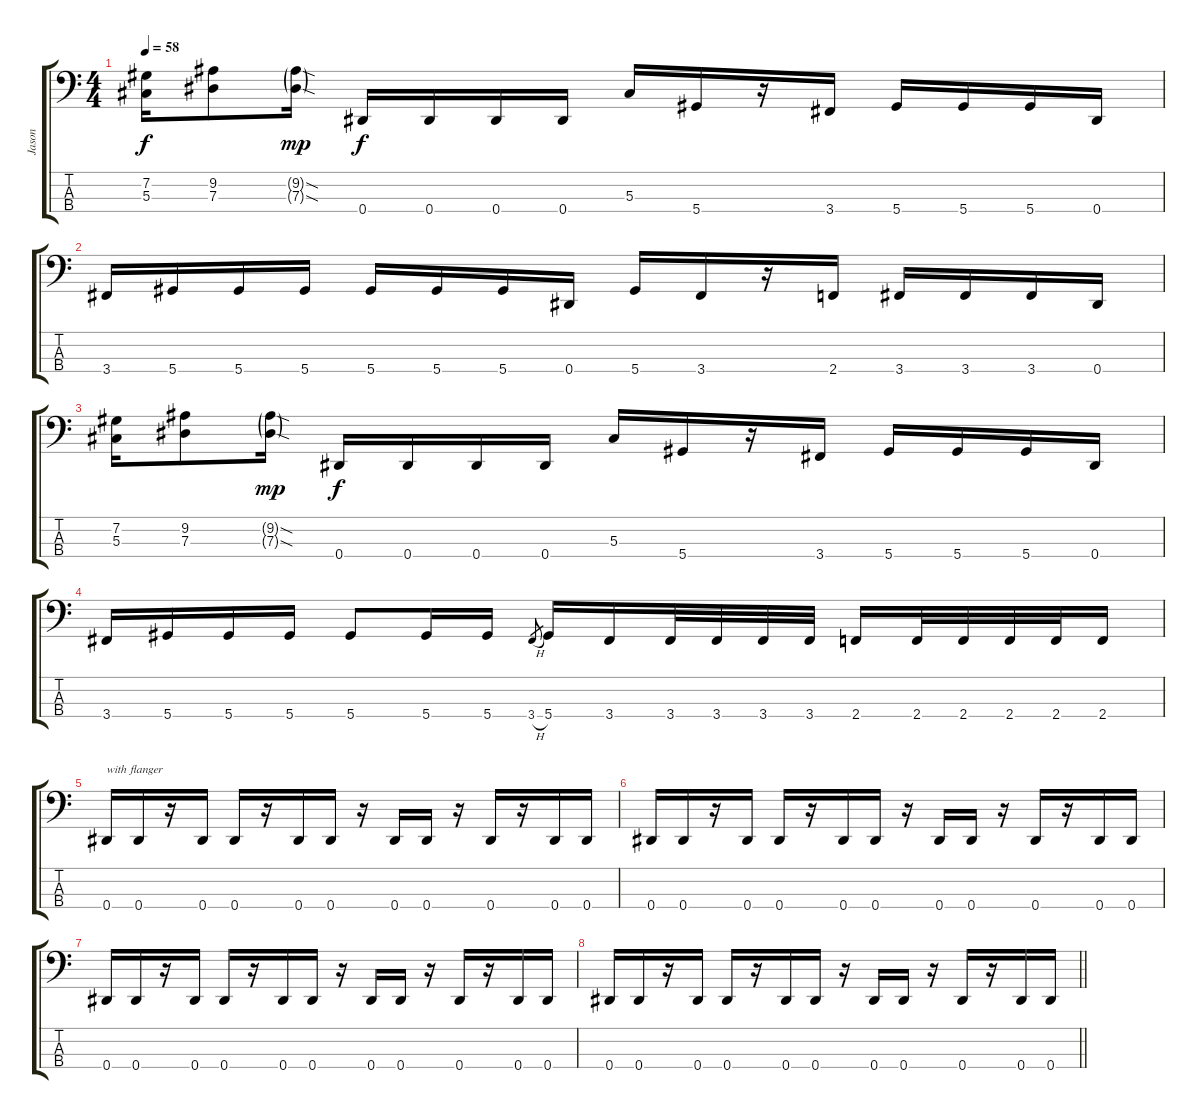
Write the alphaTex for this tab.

\track ("Jason " "Jason ") {instrument electricbasspick}
\staff {score tabs}
\tuning (Gb2 Db2 Ab1 Eb1) {hide}
\ts (4 4)
\tempo 58
\clef f4
\ks c
(7.2 5.3).16{dy f} (9.2 7.3).8 (9.2{sod g} 7.3{sod g}).16{dy mp} 0.4.16{dy f} 0.4.16 0.4.16 0.4.16 5.3.16 5.4.16 r.16 3.4.16 5.4.16 5.4.16 5.4.16 0.4.16 |
3.4.16 5.4.16 5.4.16 5.4.16 5.4.16 5.4.16 5.4.16 0.4.16 5.4.16 3.4.16 r.16 2.4.16 3.4.16 3.4.16 3.4.16 0.4.16 |
(7.2 5.3).16 (9.2 7.3).8 (9.2{sod g} 7.3{sod g}).16{dy mp} 0.4.16{dy f} 0.4.16 0.4.16 0.4.16 5.3.16 5.4.16 r.16 3.4.16 5.4.16 5.4.16 5.4.16 0.4.16 |
3.4.16 5.4.16 5.4.16 5.4.16 5.4.8 5.4.16 5.4.16 3.4{h}.8{gr} 5.4.16 3.4.16 3.4.32 3.4.32 3.4.32 3.4.32 2.4.16 2.4.32 2.4.32 2.4.32 2.4.32 2.4.16 |
0.4.16{txt "with flanger"} 0.4.16 r.16 0.4.16 0.4.16 r.16 0.4.16 0.4.16 r.16 0.4.16 0.4.16 r.16 0.4.16 r.16 0.4.16 0.4.16 |
0.4.16 0.4.16 r.16 0.4.16 0.4.16 r.16 0.4.16 0.4.16 r.16 0.4.16 0.4.16 r.16 0.4.16 r.16 0.4.16 0.4.16 |
0.4.16 0.4.16 r.16 0.4.16 0.4.16 r.16 0.4.16 0.4.16 r.16 0.4.16 0.4.16 r.16 0.4.16 r.16 0.4.16 0.4.16 |
\barLineRight lightlight
0.4.16 0.4.16 r.16 0.4.16 0.4.16 r.16 0.4.16 0.4.16 r.16 0.4.16 0.4.16 r.16 0.4.16 r.16 0.4.16 0.4.16
